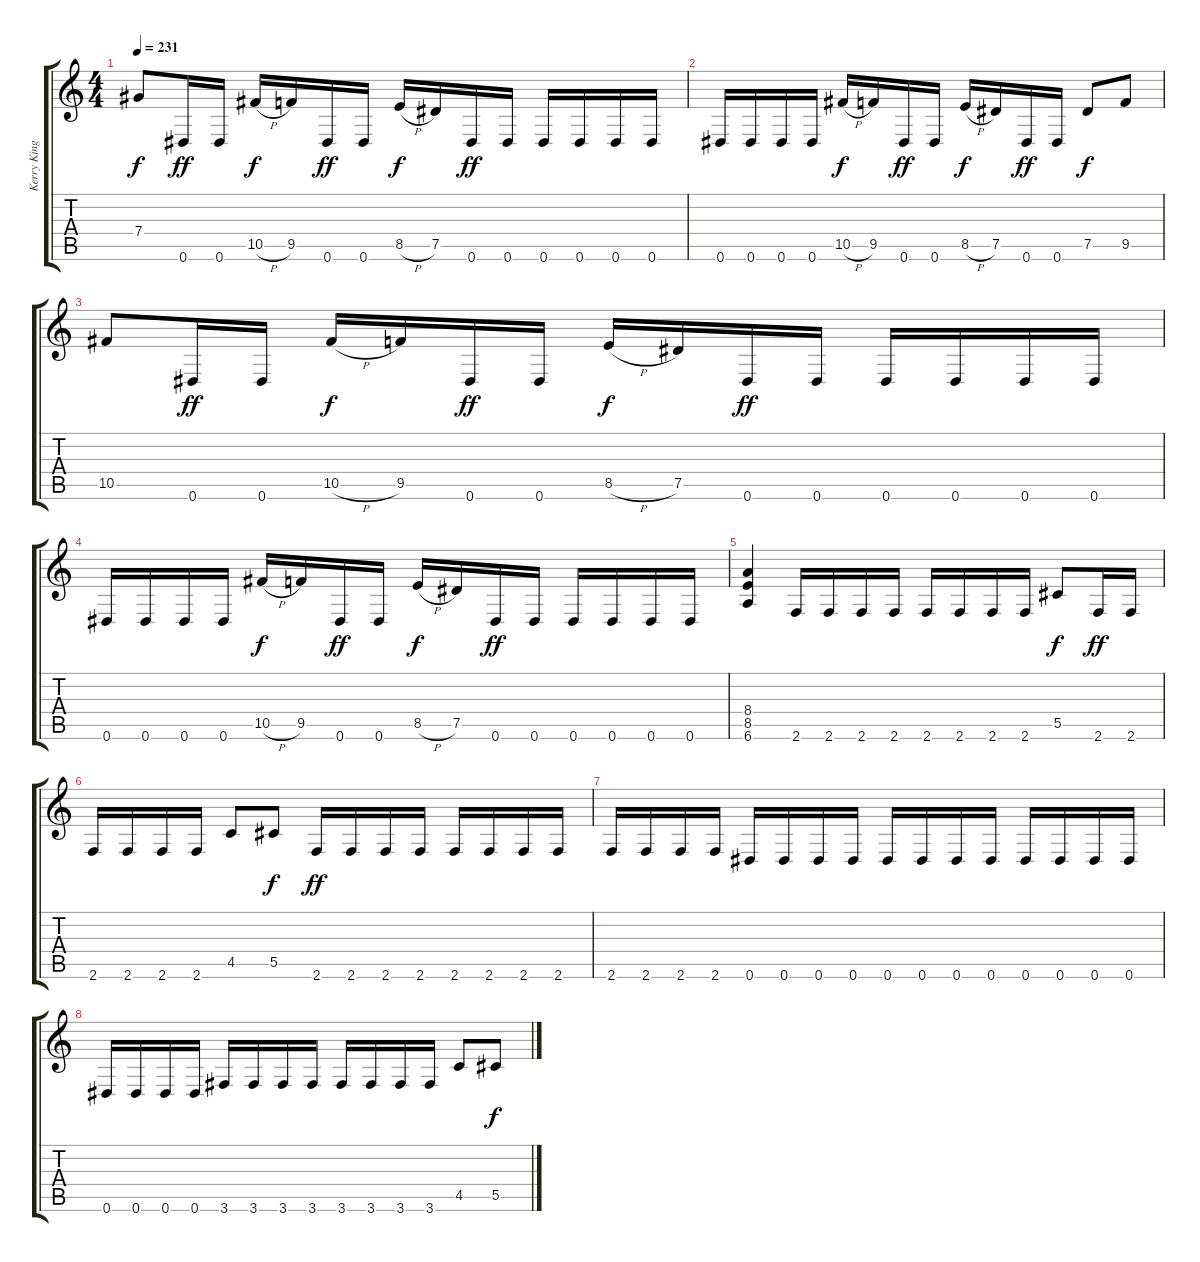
\track ("Kerry King" "Kerry King") {instrument distortionguitar}
\staff {score tabs}
\tuning (Eb4 Bb3 Gb3 Db3 Ab2 Eb2) {hide}
\ts (4 4)
\tempo 231
\clef g2
\ks c
7.4.8{dy f} 0.6.16{dy ff} 0.6.16 10.5{h}.16{dy f} 9.5.16 0.6.16{dy ff} 0.6.16 8.5{h}.16{dy f} 7.5.16 0.6.16{dy ff} 0.6.16 0.6.16 0.6.16 0.6.16 0.6.16 |
0.6.16 0.6.16 0.6.16 0.6.16 10.5{h}.16{dy f} 9.5.16 0.6.16{dy ff} 0.6.16 8.5{h}.16{dy f} 7.5.16 0.6.16{dy ff} 0.6.16 7.5.8{dy f} 9.5.8 |
10.5.8 0.6.16{dy ff} 0.6.16 10.5{h}.16{dy f} 9.5.16 0.6.16{dy ff} 0.6.16 8.5{h}.16{dy f} 7.5.16 0.6.16{dy ff} 0.6.16 0.6.16 0.6.16 0.6.16 0.6.16 |
0.6.16 0.6.16 0.6.16 0.6.16 10.5{h}.16{dy f} 9.5.16 0.6.16{dy ff} 0.6.16 8.5{h}.16{dy f} 7.5.16 0.6.16{dy ff} 0.6.16 0.6.16 0.6.16 0.6.16 0.6.16 |
(8.4 8.5 6.6).4 2.6.16 2.6.16 2.6.16 2.6.16 2.6.16 2.6.16 2.6.16 2.6.16 5.5.8{dy f} 2.6.16{dy ff} 2.6.16 |
2.6.16 2.6.16 2.6.16 2.6.16 4.5.8 5.5.8{dy f} 2.6.16{dy ff} 2.6.16 2.6.16 2.6.16 2.6.16 2.6.16 2.6.16 2.6.16 |
2.6.16 2.6.16 2.6.16 2.6.16 0.6.16 0.6.16 0.6.16 0.6.16 0.6.16 0.6.16 0.6.16 0.6.16 0.6.16 0.6.16 0.6.16 0.6.16 |
0.6.16 0.6.16 0.6.16 0.6.16 3.6.16 3.6.16 3.6.16 3.6.16 3.6.16 3.6.16 3.6.16 3.6.16 4.5.8 5.5.8{dy f}
